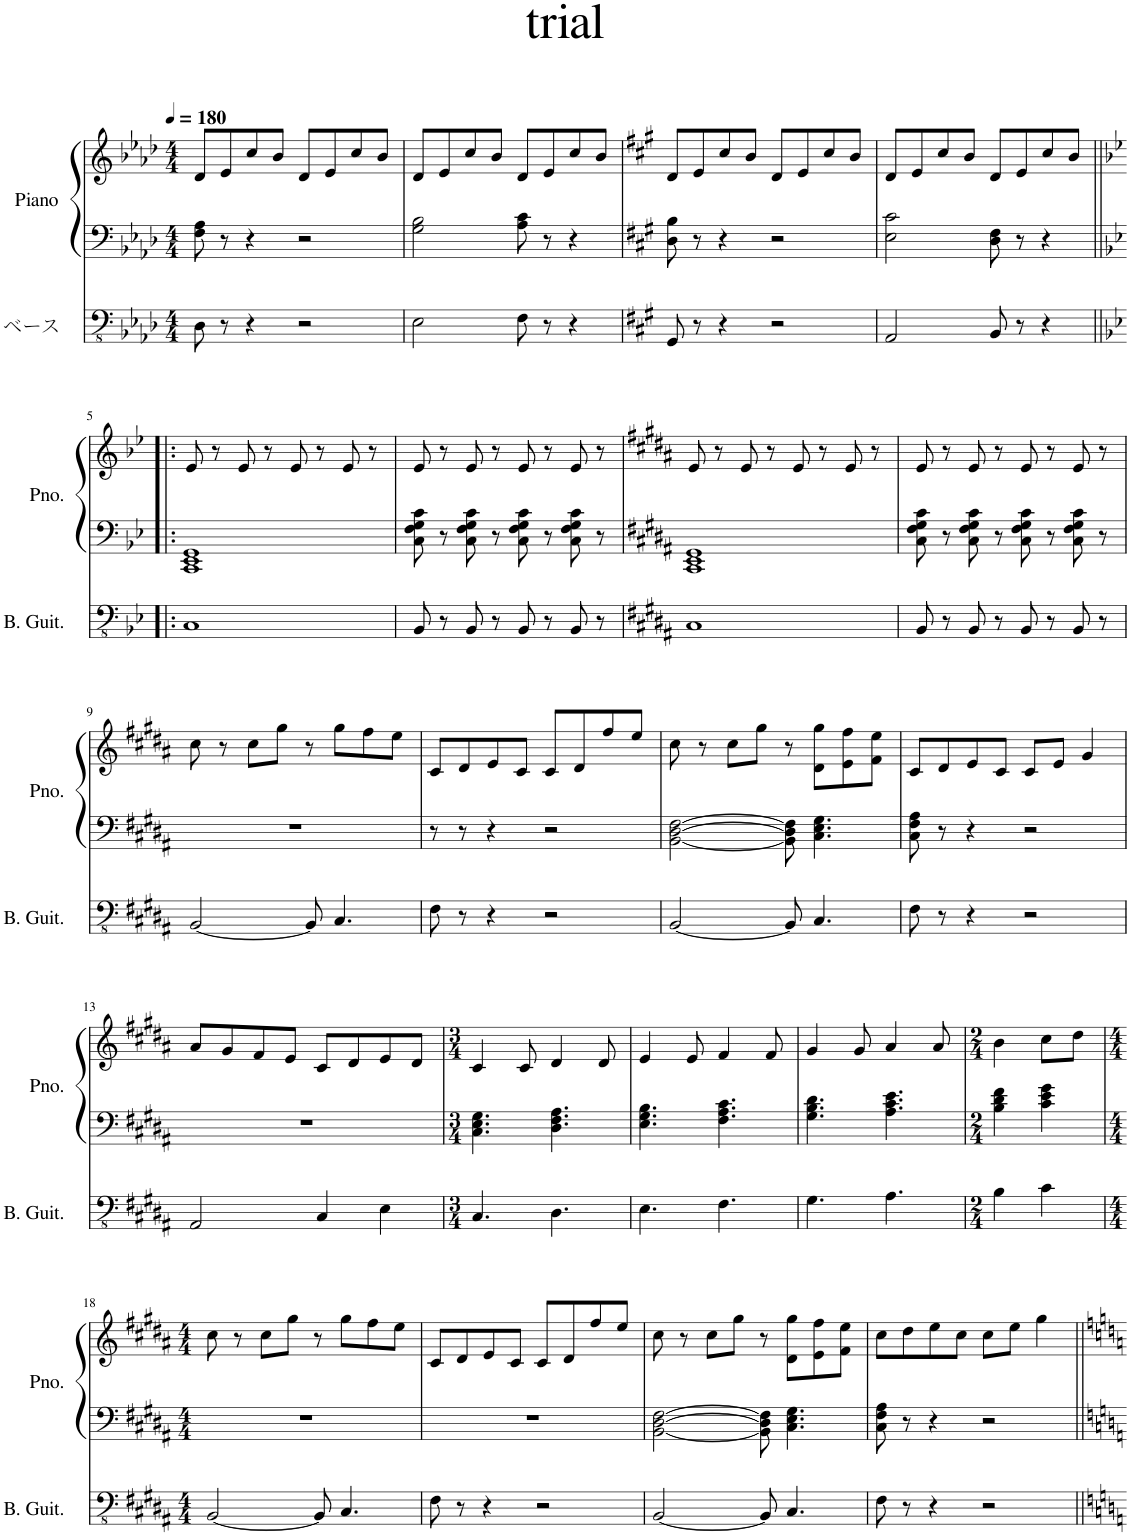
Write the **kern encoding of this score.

**kern	**kern	**kern
*part2	*part1	*part1
*staff3	*staff2	*staff1
*I"ベース	*I"Piano	*
*	*I'Pno.	*
*clefFv4	*clefF4	*clefG2
*k[b-e-a-d-]	*k[b-e-a-d-]	*k[b-e-a-d-]
*M4/4	*M4/4	*M4/4
*MM180	*MM180	*MM180
=1	=1	=1
8DD-\	8F\ 8A-\	8d-/L
8r	8r	8e-/
4r	4r	8cc/
.	.	8b-/J
2r	2r	8d-/L
.	.	8e-/
.	.	8cc/
.	.	8b-/J
=2	=2	=2
2EE-\	2G\ 2B-\	8d-/L
.	.	8e-/
.	.	8cc/
.	.	8b-/J
8FF\	8A-\ 8c\	8d-/L
8r	8r	8e-/
4r	4r	8cc/
.	.	8b-/J
=3	=3	=3
*k[f#c#g#]	*k[f#c#g#]	*k[f#c#g#]
8GGG#/	8D\ 8B\	8d/L
8r	8r	8e/
4r	4r	8cc#/
.	.	8b/J
2r	2r	8d/L
.	.	8e/
.	.	8cc#/
.	.	8b/J
=4	=4	=4
2AAA/	2E\ 2c#\	8d/L
.	.	8e/
.	.	8cc#/
.	.	8b/J
8BBB/	8D\ 8F#\	8d/L
8r	8r	8e/
4r	4r	8cc#/
.	.	8b/J
!!LO:LB:g=z
=5!|:	=5!|:	=5!|:
*k[b-e-]	*k[b-e-]	*k[b-e-]
1CC	1CC 1EE- 1GG	8e-/
.	.	8r
.	.	8e-/
.	.	8r
.	.	8e-/
.	.	8r
.	.	8e-/
.	.	8r
=6	=6	=6
8BBB-/	8C\ 8F\ 8G\ 8c\	8e-/
8r	8r	8r
8BBB-/	8C\ 8F\ 8G\ 8c\	8e-/
8r	8r	8r
8BBB-/	8C\ 8F\ 8G\ 8c\	8e-/
8r	8r	8r
8BBB-/	8C\ 8F\ 8G\ 8c\	8e-/
8r	8r	8r
=7	=7	=7
*k[f#c#g#d#a#]	*k[f#c#g#d#a#]	*k[f#c#g#d#a#]
1CC#	1CC# 1EE 1GG#	8e/
.	.	8r
.	.	8e/
.	.	8r
.	.	8e/
.	.	8r
.	.	8e/
.	.	8r
=8	=8	=8
8BBB/	8C#\ 8F#\ 8G#\ 8c#\	8e/
8r	8r	8r
8BBB/	8C#\ 8F#\ 8G#\ 8c#\	8e/
8r	8r	8r
8BBB/	8C#\ 8F#\ 8G#\ 8c#\	8e/
8r	8r	8r
8BBB/	8C#\ 8F#\ 8G#\ 8c#\	8e/
8r	8r	8r
!!LO:LB:g=z
=9	=9	=9
[2BBB/	1r	8cc#\
.	.	8r
.	.	8cc#\L
.	.	8gg#\J
8BBB/]	.	8r
4.CC#/	.	8gg#\L
.	.	8ff#\
.	.	8ee\J
=10	=10	=10
8FF#\	8r	8c#/L
8r	8r	8d#/
4r	4r	8e/
.	.	8c#/J
2r	2r	8c#/L
.	.	8d#/
.	.	8ff#/
.	.	8ee/J
=11	=11	=11
[2BBB/	[2BB\ [2D#\ [2F#\	8cc#\
.	.	8r
.	.	8cc#\L
.	.	8gg#\J
8BBB/]	8BB\] 8D#\] 8F#\]	8r
4.CC#/	4.C#\ 4.E\ 4.G#\	8d#\ 8gg#\L
.	.	8e\ 8ff#\
.	.	8f#\ 8ee\J
=12	=12	=12
8FF#\	8C#\ 8F#\ 8A#\	8c#/L
8r	8r	8d#/
4r	4r	8e/
.	.	8c#/J
2r	2r	8c#/L
.	.	8e/J
.	.	4g#/
!!LO:LB:g=z
=13	=13	=13
2AAA#/	1r	8a#/L
.	.	8g#/
.	.	8f#/
.	.	8e/J
4CC#/	.	8c#/L
.	.	8d#/
4EE\	.	8e/
.	.	8d#/J
=14	=14	=14
*M3/4	*M3/4	*M3/4
4.CC#/	4.C#\ 4.E\ 4.G#\	4c#/
.	.	8c#/
4.DD#\	4.D#\ 4.F#\ 4.A#\	4d#/
.	.	8d#/
=15	=15	=15
4.EE\	4.E\ 4.G#\ 4.B\	4e/
.	.	8e/
4.FF#\	4.F#\ 4.A#\ 4.c#\	4f#/
.	.	8f#/
=16	=16	=16
4.GG#\	4.G#\ 4.B\ 4.d#\	4g#/
.	.	8g#/
4.AA#\	4.A#\ 4.c#\ 4.e\	4a#/
.	.	8a#/
=17	=17	=17
*M2/4	*M2/4	*M2/4
4BB\	4B\ 4d#\ 4f#\	4b\
4C#\	4c#\ 4e\ 4g#\	8cc#\L
.	.	8dd#\J
!!LO:LB:g=z
=18	=18	=18
*M4/4	*M4/4	*M4/4
[2BBB/	1r	8cc#\
.	.	8r
.	.	8cc#\L
.	.	8gg#\J
8BBB/]	.	8r
4.CC#/	.	8gg#\L
.	.	8ff#\
.	.	8ee\J
=19	=19	=19
8FF#\	1r	8c#/L
8r	.	8d#/
4r	.	8e/
.	.	8c#/J
2r	.	8c#/L
.	.	8d#/
.	.	8ff#/
.	.	8ee/J
=20	=20	=20
[2BBB/	[2BB\ [2D#\ [2F#\	8cc#\
.	.	8r
.	.	8cc#\L
.	.	8gg#\J
8BBB/]	8BB\] 8D#\] 8F#\]	8r
4.CC#/	4.C#\ 4.E\ 4.G#\	8d#\ 8gg#\L
.	.	8e\ 8ff#\
.	.	8f#\ 8ee\J
=21	=21	=21
8FF#\	8C#\ 8F#\ 8A#\	8cc#\L
8r	8r	8dd#\
4r	4r	8ee\
.	.	8cc#\J
2r	2r	8cc#\L
.	.	8ee\J
.	.	4gg#\
=||	=||	=||
*-	*-	*-
